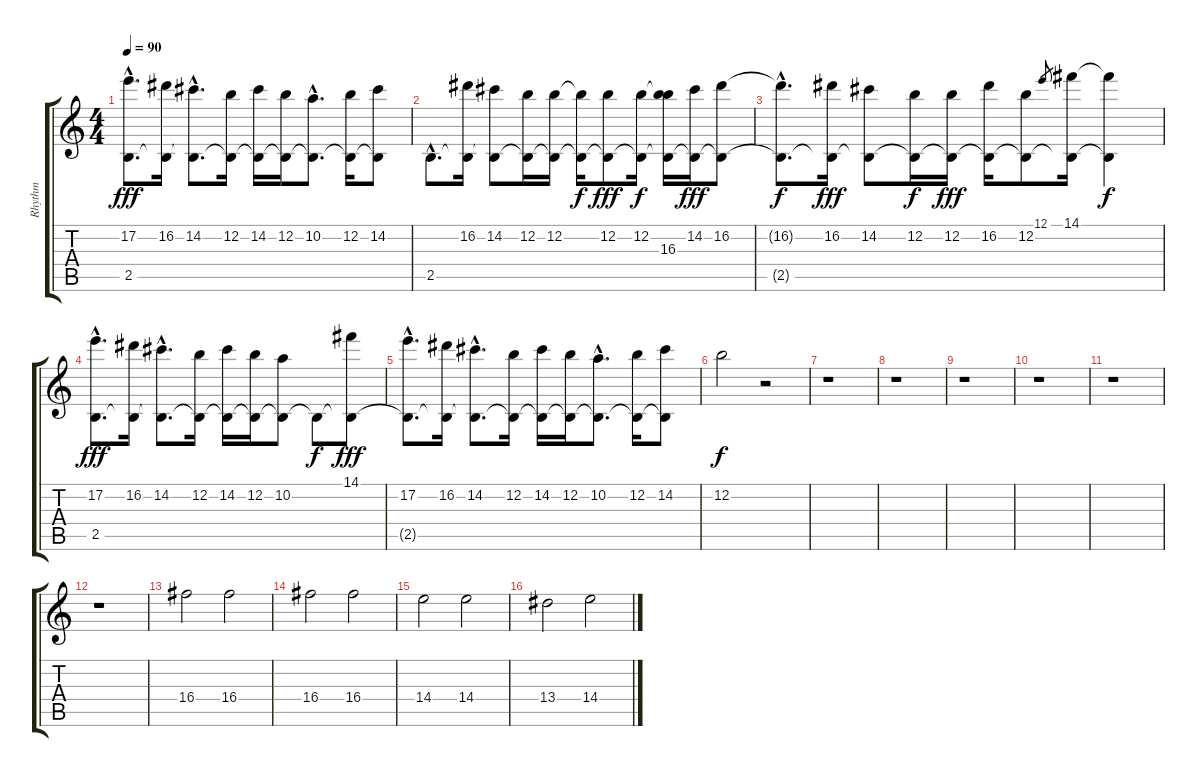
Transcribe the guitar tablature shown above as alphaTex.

\track ("Rhythm" "Rhythm") {instrument acousticguitarsteel}
\staff {score tabs}
\tuning (E4 B3 G3 D3 A2 E2) {hide}
\ts (4 4)
\tempo 90
\clef g2
\ks c
(17.2{hac} 2.5{hac t}).8{d txt " " dy fff} (16.2 2.5{t}).16 (14.2{hac} 2.5{hac t}).8{d} (12.2 2.5{t}).16 (14.2 2.5{t}).16 (12.2 2.5{t}).16 (10.2{hac} 2.5{hac t}).8{d} (12.2 2.5{t}).16 (14.2 2.5{t}).8 |
2.5{hac}.8{d} (16.2 2.5{t}).16{txt " "} (14.2 2.5{t}).8{txt " "} (12.2 2.5{t}).16 (12.2 2.5{t}).16{txt " "} (12.2{t} 2.5{t}).16{dy f} (12.2 2.5{t}).8{dy fff} (12.2 2.5{t}).16{dy f} (12.2{t} 16.3{t} 2.5{t}).16 (14.2 2.5{t}).16{dy fff} (16.2 2.5{t}).8{txt " "} |
(16.2{hac t} 2.5{hac t}).8{d dy f} (16.2 2.5{t}).16{txt " " dy fff} (14.2 2.5{t}).8{txt " "} (12.2 2.5{t}).16{txt " " dy f} (12.2 2.5{t}).16{dy fff} (16.2 2.5{t}).16{txt " "} (12.2 2.5{t}).8 12.1.8{gr} (14.1 2.5{t}).16 (14.1{t} 2.5{t}).4{dy f} |
(17.2{hac} 2.5{hac}).8{d txt " " dy fff} (16.2 2.5{t}).16 (14.2{hac} 2.5{hac t}).8{d} (12.2 2.5{t}).16 (14.2 2.5{t}).16 (12.2 2.5{t}).16 (10.2 2.5{t}).8 2.5{t}.8{dy f} (14.1 2.5{t}).8{dy fff} |
(17.2{hac} 2.5{hac t}).8{d txt " "} (16.2 2.5{t}).16 (14.2{hac} 2.5{hac t}).8{d} (12.2 2.5{t}).16 (14.2 2.5{t}).16 (12.2 2.5{t}).16 (10.2{hac} 2.5{hac t}).8{d} (12.2 2.5{t}).16 (14.2 2.5{t}).8 |
12.2.2{dy f} r.2 |
r.1 |
r.1 |
r.1 |
r.1 |
r.1 |
r.1 |
16.4.2{instrument lead8bassandlead} 16.4.2 |
16.4.2 16.4.2 |
14.4.2 14.4.2 |
13.4.2 14.4.2
